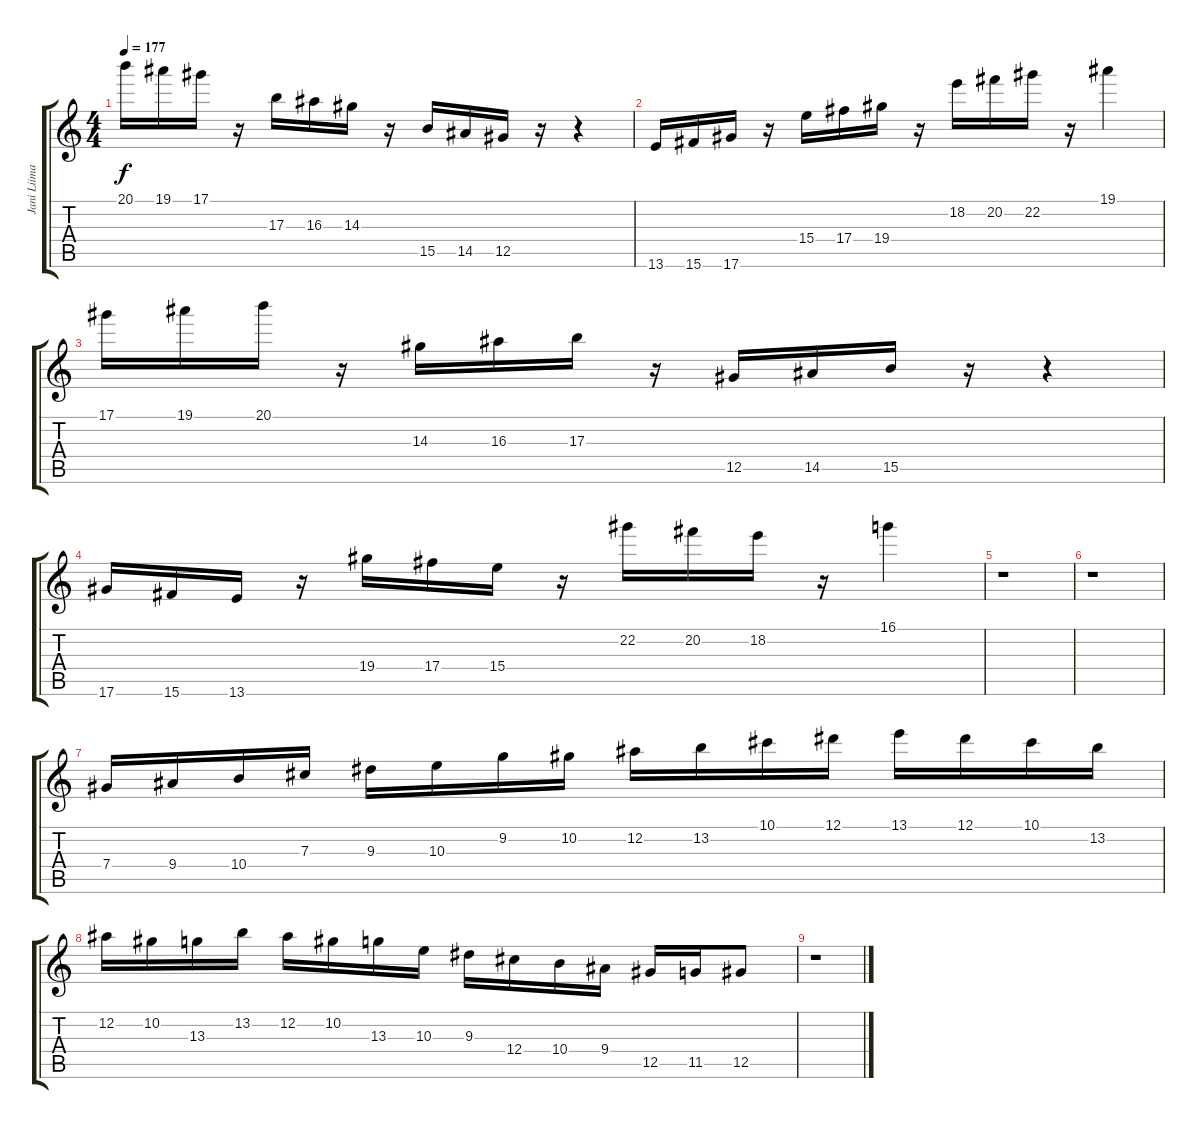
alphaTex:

\track ("Jani Liimatainen" "Jani Liima") {instrument distortionguitar}
\staff {score tabs}
\tuning (Eb4 Bb3 Gb3 Db3 Ab2 Eb2) {hide}
\ts (4 4)
\tempo 177
\clef g2
\ks c
20.1.16{dy f} 19.1.16 17.1.16 r.16 17.3.16 16.3.16 14.3.16 r.16 15.5.16 14.5.16 12.5.16 r.16 r.4 |
13.6.16 15.6.16 17.6.16 r.16 15.4.16 17.4.16 19.4.16 r.16 18.2.16 20.2.16 22.2.16 r.16 19.1.4 |
17.1.16 19.1.16 20.1.16 r.16 14.3.16 16.3.16 17.3.16 r.16 12.5.16 14.5.16 15.5.16 r.16 r.4 |
17.6.16 15.6.16 13.6.16 r.16 19.4.16 17.4.16 15.4.16 r.16 22.2.16 20.2.16 18.2.16 r.16 16.1.4 |
r.1 |
r.1 |
7.4.16 9.4.16 10.4.16 7.3.16 9.3.16 10.3.16 9.2.16 10.2.16 12.2.16 13.2.16 10.1.16 12.1.16 13.1.16 12.1.16 10.1.16 13.2.16 |
12.2.16 10.2.16 13.3.16 13.2.16 12.2.16 10.2.16 13.3.16 10.3.16 9.3.16 12.4.16 10.4.16 9.4.16 12.5.16 11.5.16 12.5.8 |
r.1
